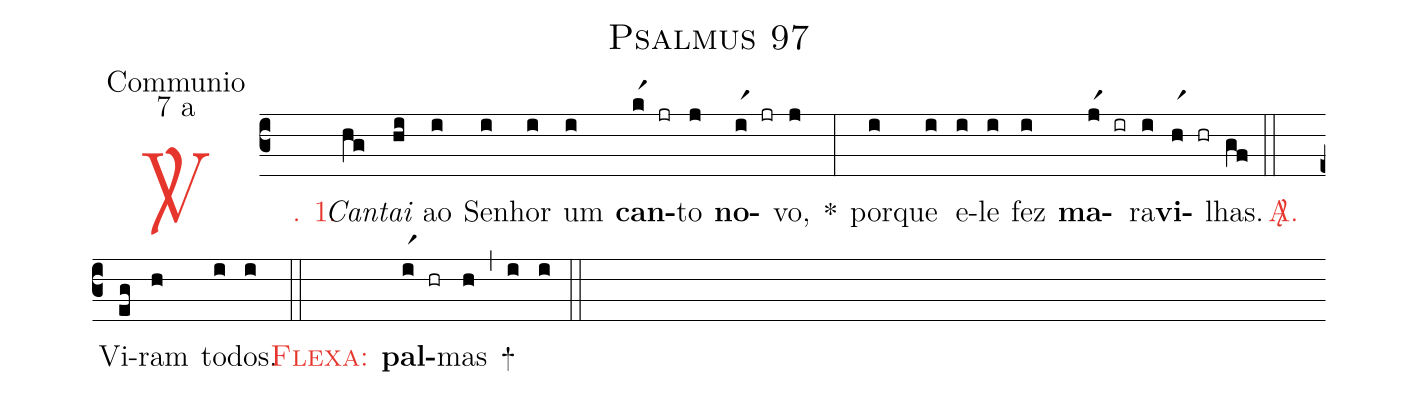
name: Psalmus 97;
office-part: Communio;
mode: 7;
mode-differentia: a;
%%
(c3)

<c><sp>V/</sp>. 1.</c>() <i>Can</i>(hg)<i>tai</i>(hi) ao(i) Se(i)nhor(i) um(i) <b>can</b>(kr1 jr)to(j) <b>no</b>(ir1 jr)vo,(j) *(:) por(i)que(i) e(i)le(i) fez(i) <b>ma</b>(jr1 ir)ra(i)<b>vi</b>(hr1 hr)lhas.(gf)

(::)

<c><sp>A/</sp>.</c>() Vi(eg)ram(h) to(i)dos.(i)

(::)

<c><sc>Flexa</sc>:</c>() <b>pal</b>(ir1 hr)mas(h) (,) + (i) (i)

(::)
